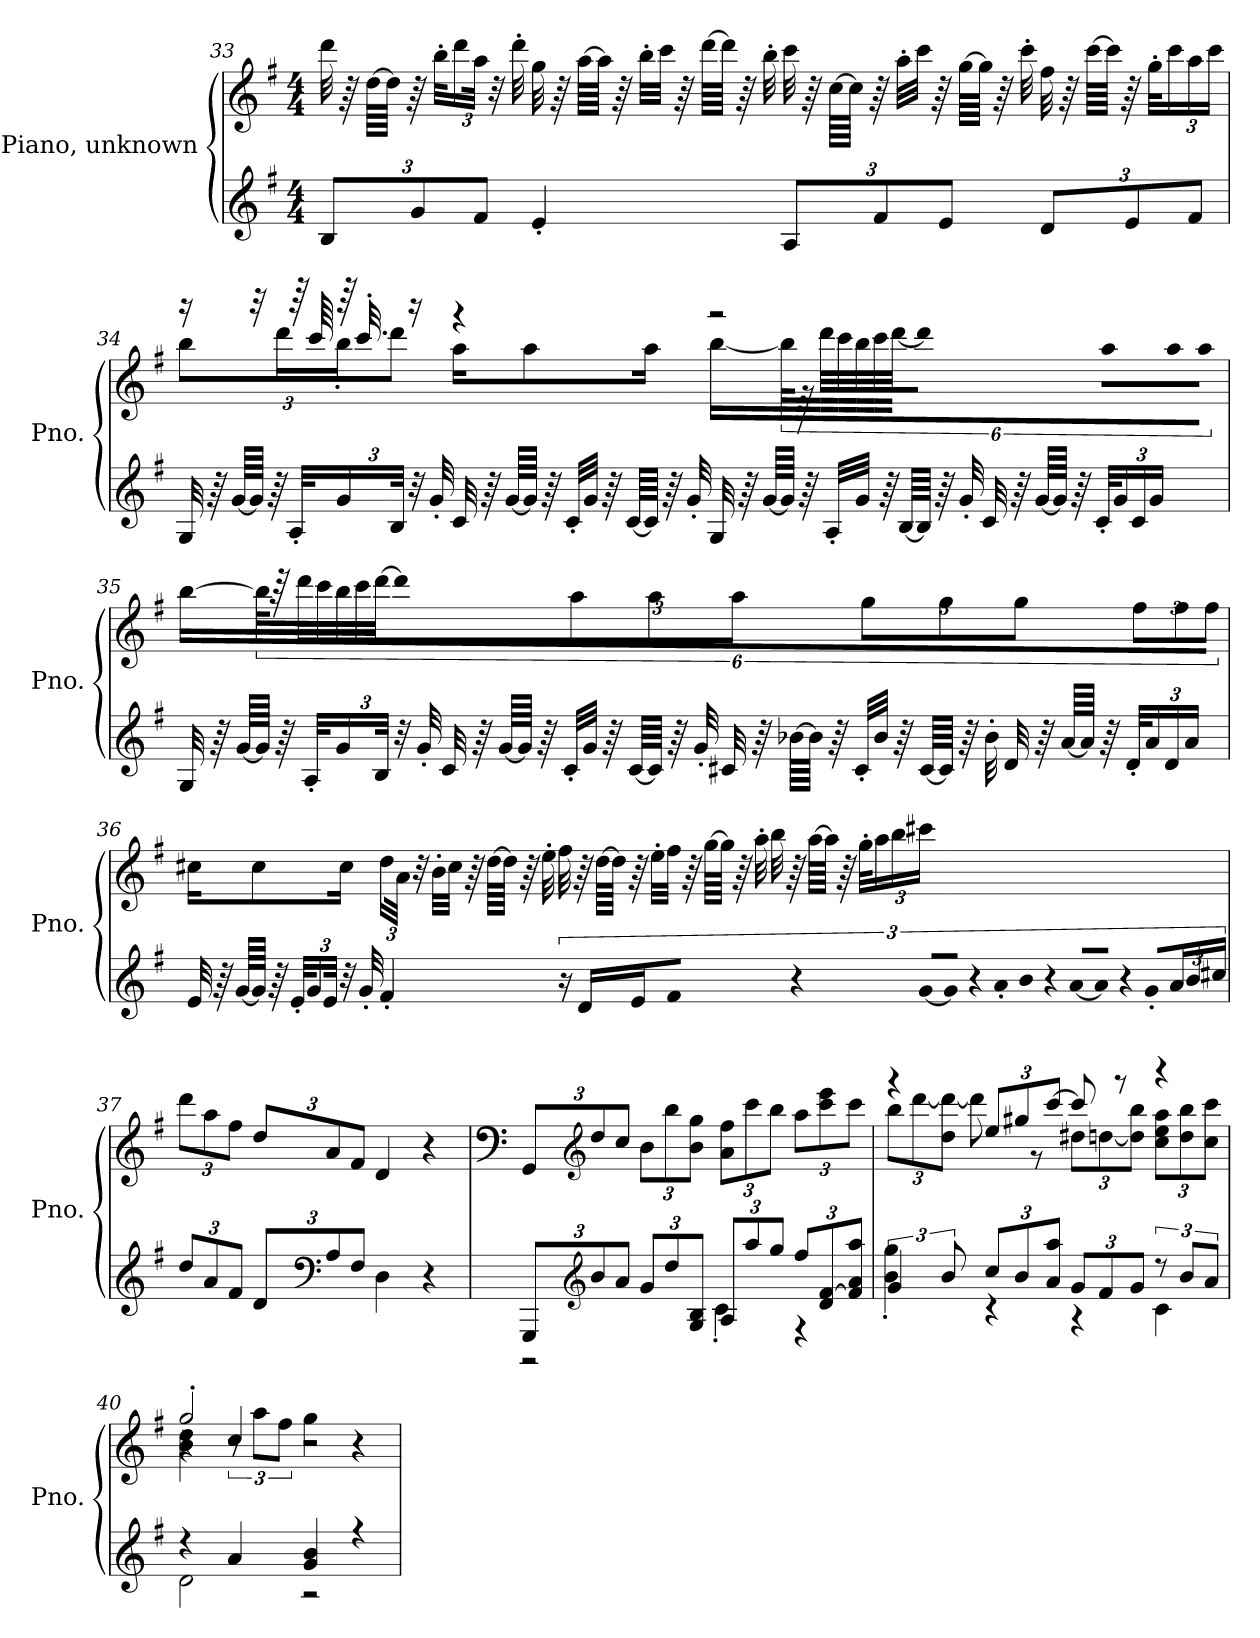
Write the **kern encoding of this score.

**kern	**kern
*part1	*part1
*staff2	*staff1
*I"Piano, unknown	*
*I'Pno.	*
!!LO:LB:g=z
*clefG2	*clefG2
*k[f#]	*k[f#]
*M4/4	*M4/4
*Xbrackettup	*
=33	=33
12B/L	32ddd\
.	64r
.	[64dd\LLLL
.	64dd\JJJJ]
.	64r
12g/	.
.	32bb'\KLL
*	*Xbrackettup
.	24ddd\
12f#/J	48aa\JJk
.	32r
.	32ddd'\
4e'/	32gg\
.	64r
.	[64aa\LLLL
.	64aa\JJJJ]
.	64r
.	32bb'\LLL
.	32ccc\JJJ
.	64r
.	[64ddd\LLLL
.	64ddd\JJJJ]
.	64r
.	32bb'\
12A/L	32ccc\
.	64r
.	[64cc\LLLL
.	64cc\JJJJ]
.	64r
12f#/	.
.	32aa'\LLL
.	32ccc\JJJ
.	64r
12e/J	.
.	[64gg\LLLL
.	64gg\JJJJ]
.	64r
.	32ccc'\
12d/L	32ff#\
.	64r
.	[64ccc\LLLL
.	64ccc\JJJJ]
.	64r
12e/	.
.	32gg'\KLL
.	24ccc\
12f#/J	24aa\
.	24ccc\JJ
!!LO:LB:g=z
=34	=34
*	*^
32G/	16r	12bb\L
64r	.	.
[64g/LLLL	.	.
64g/JJJJ]	32r	.
64r	.	.
.	.	24ddd\L
32A'/KLL	64r	.
.	64ccc/	.
24g/	64r	24bb'\J
.	32.ccc'/	.
48B/JJk	.	12ddd\J
32r	16r	.
32g'/	.	.
32c/	4r	16aa\KL
64r	.	.
[64g/LLLL	.	.
64g/JJJJ]	.	8aa\
64r	.	.
32c'/LLL	.	.
32g/JJJ	.	.
64r	.	.
[64c/LLLL	.	.
64c/JJJJ]	.	16aa\Jk
64r	.	.
32g'/	.	.
32G/	2r	[16bb\LL
64r	.	.
[64g/LLLL	.	.
*	*	*brackettup
64g/JJJJ]	.	96bb\JJkk]
.	.	96r
64r	.	.
.	.	48ddd\LLL
32A'/LLL	.	.
.	.	48ccc\
*	*	*Xbrackettup
32g/JJJ	.	48bb\
.	.	48ccc\
64r	.	.
.	.	[48ddd\J
[64B/LLLL	.	.
64B/JJJJ]	.	16ddd\JJ]
64r	.	.
32g'/	.	.
32c/	.	16aa\KL
64r	.	.
[64g/LLLL	.	.
64g/JJJJ]	.	8aa\
64r	.	.
32c'/KLL	.	.
24g/	.	.
24c/	.	.
.	.	16aa\Jk
24g/JJ	.	.
*	*v	*v
!!LO:LB:g=z
=35	=35
32G/	[16bb\LL
64r	.
[64g/LLLL	.
*	*brackettup
64g/JJJJ]	96bb\JJkk]
.	96r
64r	.
.	48ddd\LLL
32A'/KLL	.
.	48ccc\
*	*Xbrackettup
24g/	48bb\
.	48ccc\
48B/JJk	[48ddd\J
32r	16ddd\J]
32g'/	.
32c/	12aa\
64r	.
[64g/LLLL	.
64g/JJJJ]	.
64r	.
.	12aa\
32c'/LLL	.
32g/JJJ	.
64r	.
.	12aa\J
[64c/LLLL	.
64c/JJJJ]	.
64r	.
32g'/	.
32c#X/	12gg\L
64r	.
[64b-X\LLLL	.
64b-\JJJJ]	.
64r	.
.	12gg\
32c#'/LLL	.
32b-/JJJ	.
64r	.
.	12gg\J
[64c#/LLLL	.
64c#/JJJJ]	.
64r	.
32b-'\	.
32d/	12ff#\L
64r	.
[64a/LLLL	.
64a/JJJJ]	.
64r	.
.	12ff#\
32d'/KLL	.
24a/	.
24d/	12ff#\J
24a/JJ	.
!!LO:LB:g=z
=36	=36
32e/	16cc#X\KL
64r	.
[64g/LLLL	.
64g/JJJJ]	8cc#\
64r	.
32e'/KLL	.
24g/	.
48e/JJk	.
32r	16cc#\Jk
32g'/	.
4f#'/	24dd\LL
.	48a\JJk
.	32r
.	32b'\LLL
.	32cc#\JJJ
.	64r
.	[64dd\LLLL
.	64dd\JJJJ]
.	64r
.	32ee'\
*brackettup	*
24r	32ff#\
.	64r
24d/LL	.
.	[64dd\LLLL
.	64dd\JJJJ]
.	64r
24e/	.
.	32ee'\LLL
32f#/JJk	32ff#\JJJ
64r	64r
[64g/LLLL	[64gg\LLLL
64g/JJJJ]	64gg\JJJJ]
64r	64r
32a'/	32aa'\
32b\	32bb\
64r	64r
[64a/LLLL	[64aa\LLLL
64a/JJJJ]	64aa\JJJJ]
64r	64r
32g'/KLL	32gg'\KLL
*Xbrackettup	*
24a/	24aa\
24b/	24bb\
24cc#X/JJ	24ccc#X\JJ
!!LO:LB:g=z
=37	=37
12dd/L	12ddd\L
12a/	12aa\
12f#/J	12ff#\J
12d/L	12dd/L
*clefF4	*
12A/	12a/
12F#/J	12f#/J
4D\	4d/
4r	4r
=38	=38
*	*clefF4
*^	*
12GGG/L	2r	12GG/L
*clefG2	*	*clefG2
12b/	.	12dd/
12a/J	.	12cc/J
12g/L	.	12b\L
12dd/	.	12bb\
12G/ 12B/J	.	12b\ 12gg\J
12A/L	4c'\	12a\ 12ff#\L
12aa/	.	12ccc\
12gg/J	.	12bb\J
12ff#/L	4r	12aa\L
12d/ [12f#/	.	12ccc\ 12eee\
12f#/] 12a/ 12aa/J	.	12ccc\J
!!LO:PB:g=z
=39	=39	=39
*brackettup	*	*
*	*	*^
6g/	4b\' 4gg\'	4r	12bb\L
.	.	.	[12ddd\
12b/	.	.	12dd\ 12ddd\_J
*Xbrackettup	*	*	*
12cc/L	4r	12ee/L	8ddd\]
12b/	.	12gg#X/	.
.	.	.	8r
12a/ 12aa/J	.	[12ccc/J	.
12g/L	4r	8ccc/]	12dd#X\L
12f#/	.	.	[12ddn\
.	.	8r	.
12g/J	.	.	12dd\] 12bb\J
*brackettup	*	*	*
12r	4c\	4r	12cc\ 12ee\ 12aa\L
12b/L	.	.	12dd\ 12bb\
12a/J	.	.	12cc\ 12ccc\J
=40	=40	=40	=40
*	*	*	*^
4r	2d\	2gg'/	4b\ 4dd\	4r
*	*	*	*brackettup	*
4a/	.	.	12r	4cc/
.	.	.	12aa\L	.
.	.	.	12ff#\J	.
4g/ 4b/	2r	2r	4gg\	2r
4r	.	.	4r	.
*v	*v	*	*	*
*	*v	*v	*v
=	=
*-	*-
